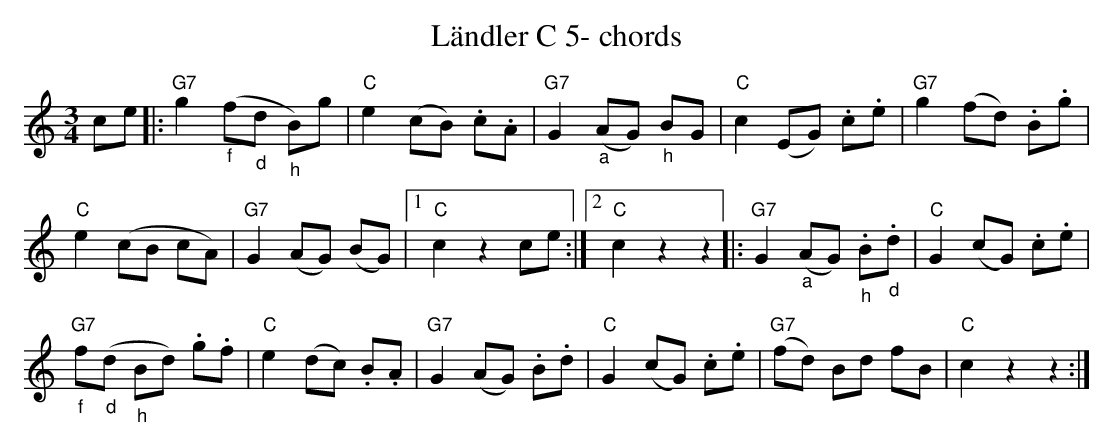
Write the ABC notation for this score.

X:1
T:L\"andler C 5- chords
M:3/4
L:1/8
K:Cmaj%%MIDI gchordon
ce |: "G7"g2 ("_f"f"_d"d "_h"B)g | "C"e2 (cB) .c.A | "G7"G2 "_a"(AG) "_h"BG | "C"c2 (EG) .c.e | "G7"g2 (fd) .B.g |
"C"e2 (cB cA) | "G7"G2 (AG) (BG) |1 "C"c2z2 ce :|2 "C"c2z2z2 |: "G7"G2 "_a"(AG) "_h".B"_d".d | "C"G2 (cG) .c.e |
"G7""_f"f"_d"(d "_h"Bd) .g.f | "C"e2 (dc) .B.A | "G7"G2 (AG) .B.d | "C"G2 (cG) .c.e | "G7"(fd) Bd fB | "C"c2z2z2 :|
